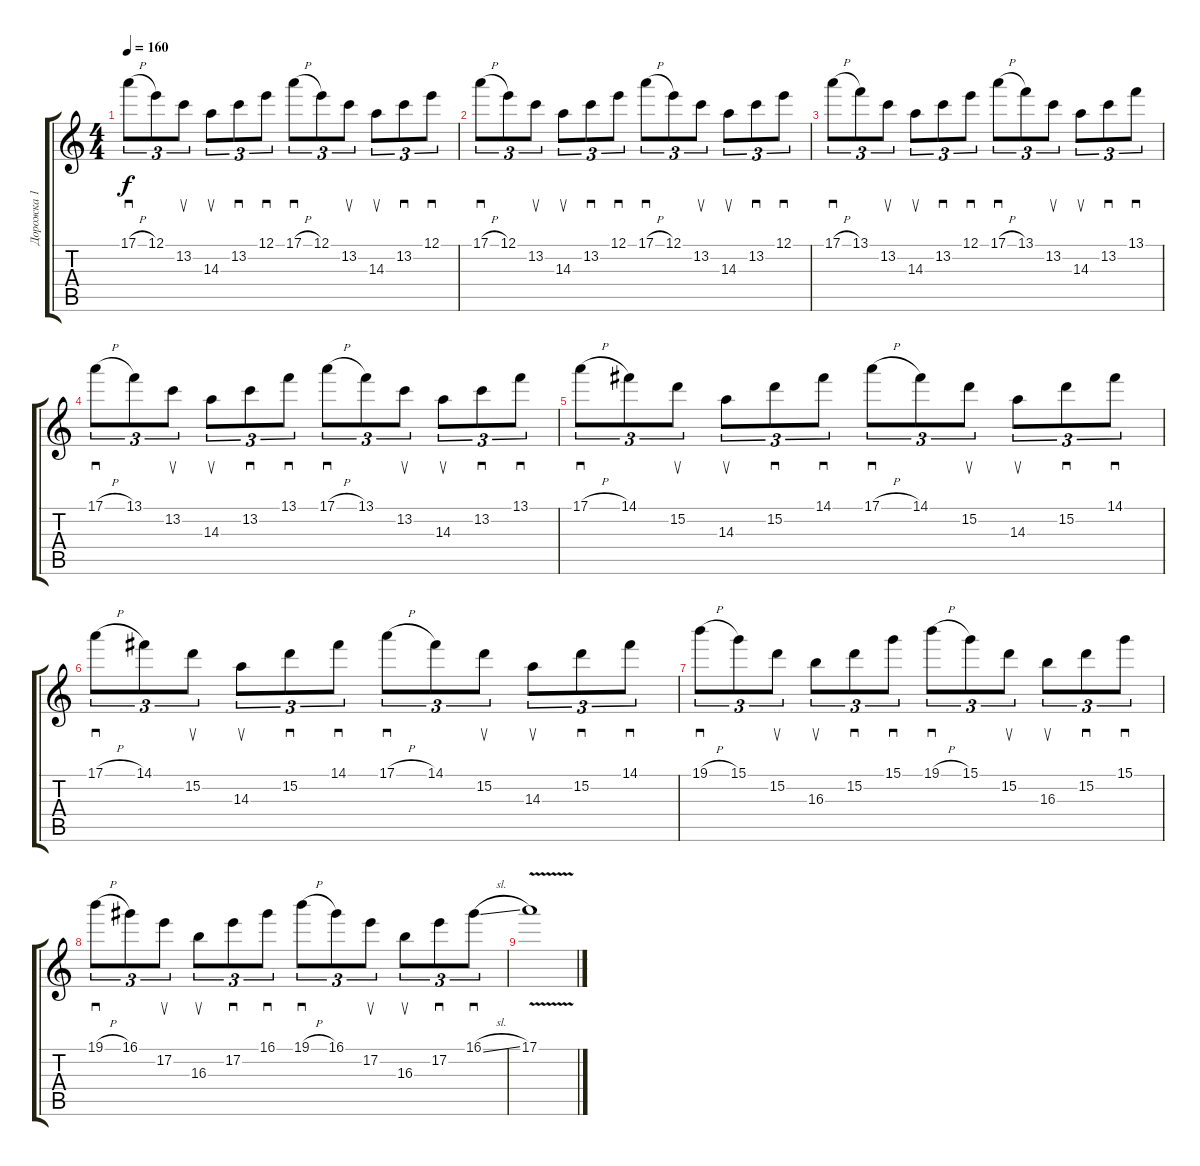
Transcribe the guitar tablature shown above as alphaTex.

\track ("Дорожка 1" "Дорожка 1") {instrument overdrivenguitar}
\staff {score tabs}
\tuning (E4 B3 G3 D3 A2 E2) {hide}
\ts (4 4)
\tempo 160
\clef g2
\ks c
17.1{h}.8{sd tu (3 2) dy f} 12.1.8{tu (3 2)} 13.2.8{su tu (3 2)} 14.3.8{su tu (3 2)} 13.2.8{sd tu (3 2)} 12.1.8{sd tu (3 2)} 17.1{h}.8{sd tu (3 2)} 12.1.8{tu (3 2)} 13.2.8{su tu (3 2)} 14.3.8{su tu (3 2)} 13.2.8{sd tu (3 2)} 12.1.8{sd tu (3 2)} |
17.1{h}.8{sd tu (3 2)} 12.1.8{tu (3 2)} 13.2.8{su tu (3 2)} 14.3.8{su tu (3 2)} 13.2.8{sd tu (3 2)} 12.1.8{sd tu (3 2)} 17.1{h}.8{sd tu (3 2)} 12.1.8{tu (3 2)} 13.2.8{su tu (3 2)} 14.3.8{su tu (3 2)} 13.2.8{sd tu (3 2)} 12.1.8{sd tu (3 2)} |
17.1{h}.8{sd tu (3 2)} 13.1.8{tu (3 2)} 13.2.8{su tu (3 2)} 14.3.8{su tu (3 2)} 13.2.8{sd tu (3 2)} 12.1.8{sd tu (3 2)} 17.1{h}.8{sd tu (3 2)} 13.1.8{tu (3 2)} 13.2.8{su tu (3 2)} 14.3.8{su tu (3 2)} 13.2.8{sd tu (3 2)} 13.1.8{sd tu (3 2)} |
17.1{h}.8{sd tu (3 2)} 13.1.8{tu (3 2)} 13.2.8{su tu (3 2)} 14.3.8{su tu (3 2)} 13.2.8{sd tu (3 2)} 13.1.8{sd tu (3 2)} 17.1{h}.8{sd tu (3 2)} 13.1.8{tu (3 2)} 13.2.8{su tu (3 2)} 14.3.8{su tu (3 2)} 13.2.8{sd tu (3 2)} 13.1.8{sd tu (3 2)} |
17.1{h}.8{sd tu (3 2)} 14.1.8{tu (3 2)} 15.2.8{su tu (3 2)} 14.3.8{su tu (3 2)} 15.2.8{sd tu (3 2)} 14.1.8{sd tu (3 2)} 17.1{h}.8{sd tu (3 2)} 14.1.8{tu (3 2)} 15.2.8{su tu (3 2)} 14.3.8{su tu (3 2)} 15.2.8{sd tu (3 2)} 14.1.8{sd tu (3 2)} |
17.1{h}.8{sd tu (3 2)} 14.1.8{tu (3 2)} 15.2.8{su tu (3 2)} 14.3.8{su tu (3 2)} 15.2.8{sd tu (3 2)} 14.1.8{sd tu (3 2)} 17.1{h}.8{sd tu (3 2)} 14.1.8{tu (3 2)} 15.2.8{su tu (3 2)} 14.3.8{su tu (3 2)} 15.2.8{sd tu (3 2)} 14.1.8{sd tu (3 2)} |
19.1{h}.8{sd tu (3 2)} 15.1.8{tu (3 2)} 15.2.8{su tu (3 2)} 16.3.8{su tu (3 2)} 15.2.8{sd tu (3 2)} 15.1.8{sd tu (3 2)} 19.1{h}.8{sd tu (3 2)} 15.1.8{tu (3 2)} 15.2.8{su tu (3 2)} 16.3.8{su tu (3 2)} 15.2.8{sd tu (3 2)} 15.1.8{sd tu (3 2)} |
19.1{h}.8{sd tu (3 2)} 16.1.8{tu (3 2)} 17.2.8{su tu (3 2)} 16.3.8{su tu (3 2)} 17.2.8{sd tu (3 2)} 16.1.8{sd tu (3 2)} 19.1{h}.8{sd tu (3 2)} 16.1.8{tu (3 2)} 17.2.8{su tu (3 2)} 16.3.8{su tu (3 2)} 17.2.8{sd tu (3 2)} 16.1{sl}.8{sd tu (3 2)} |
17.1{v}.1
